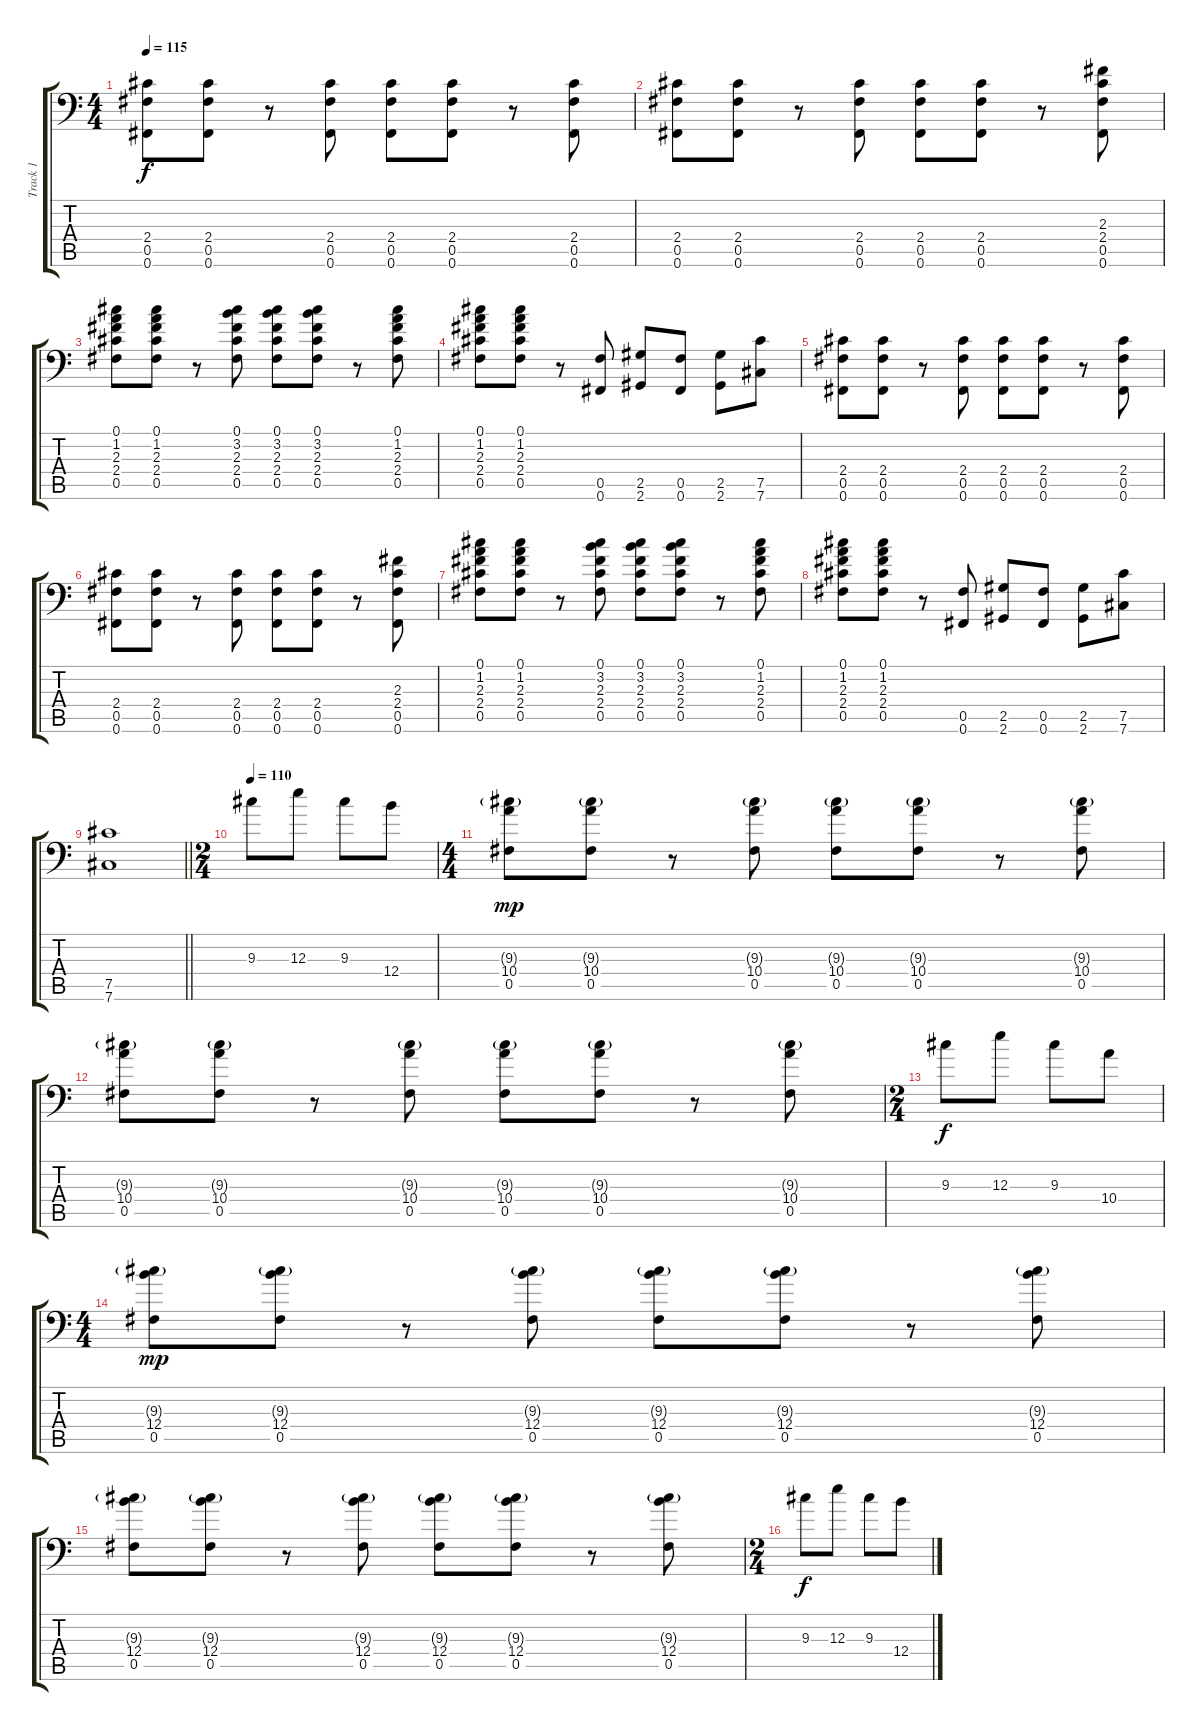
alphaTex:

\track ("Track 1" "Track 1") {instrument distortionguitar}
\staff {score tabs}
\tuning (Db4 Ab3 E3 B2 Gb2 Gb1) {hide}
\ts (4 4)
\tempo 115
\clef f4
\ks c
(2.4 0.5 0.6).8{dy f} (2.4 0.5 0.6).8 r.8 (2.4 0.5 0.6).8 (2.4 0.5 0.6).8 (2.4 0.5 0.6).8 r.8 (2.4 0.5 0.6).8 |
(2.4 0.5 0.6).8 (2.4 0.5 0.6).8 r.8 (2.4 0.5 0.6).8 (2.4 0.5 0.6).8 (2.4 0.5 0.6).8 r.8 (2.3 2.4 0.5 0.6).8 |
(0.1 1.2 2.3 2.4 0.5).8 (0.1 1.2 2.3 2.4 0.5).8 r.8 (0.1 3.2 2.3 2.4 0.5).8 (0.1 3.2 2.3 2.4 0.5).8 (0.1 3.2 2.3 2.4 0.5).8 r.8 (0.1 1.2 2.3 2.4 0.5).8 |
(0.1 1.2 2.3 2.4 0.5).8 (0.1 1.2 2.3 2.4 0.5).8 r.8 (0.5 0.6).8 (2.5 2.6).8 (0.5 0.6).8 (2.5 2.6).8 (7.5 7.6).8 |
(2.4 0.5 0.6).8 (2.4 0.5 0.6).8 r.8 (2.4 0.5 0.6).8 (2.4 0.5 0.6).8 (2.4 0.5 0.6).8 r.8 (2.4 0.5 0.6).8 |
(2.4 0.5 0.6).8 (2.4 0.5 0.6).8 r.8 (2.4 0.5 0.6).8 (2.4 0.5 0.6).8 (2.4 0.5 0.6).8 r.8 (2.3 2.4 0.5 0.6).8 |
(0.1 1.2 2.3 2.4 0.5).8 (0.1 1.2 2.3 2.4 0.5).8 r.8 (0.1 3.2 2.3 2.4 0.5).8 (0.1 3.2 2.3 2.4 0.5).8 (0.1 3.2 2.3 2.4 0.5).8 r.8 (0.1 1.2 2.3 2.4 0.5).8 |
(0.1 1.2 2.3 2.4 0.5).8 (0.1 1.2 2.3 2.4 0.5).8 r.8 (0.5 0.6).8 (2.5 2.6).8 (0.5 0.6).8 (2.5 2.6).8 (7.5 7.6).8 |
\barLineRight lightlight
(7.5 7.6).1 |
\ts (2 4)
\section ("" "")
\tempo 110
9.3.8{volume 10} 12.3.8 9.3.8 12.4.8 |
\ts (4 4)
(9.3{g} 10.4 0.5).8{dy mp} (9.3{g} 10.4 0.5).8 r.8 (9.3{g} 10.4 0.5).8 (9.3{g} 10.4 0.5).8 (9.3{g} 10.4 0.5).8 r.8 (9.3{g} 10.4 0.5).8 |
(9.3{g} 10.4 0.5).8 (9.3{g} 10.4 0.5).8 r.8 (9.3{g} 10.4 0.5).8 (9.3{g} 10.4 0.5).8 (9.3{g} 10.4 0.5).8 r.8 (9.3{g} 10.4 0.5).8 |
\ts (2 4)
9.3.8{dy f} 12.3.8 9.3.8 10.4.8 |
\ts (4 4)
(9.3{g} 12.4 0.5).8{dy mp} (9.3{g} 12.4 0.5).8 r.8 (9.3{g} 12.4 0.5).8 (9.3{g} 12.4 0.5).8 (9.3{g} 12.4 0.5).8 r.8 (9.3{g} 12.4 0.5).8 |
(9.3{g} 12.4 0.5).8 (9.3{g} 12.4 0.5).8 r.8 (9.3{g} 12.4 0.5).8 (9.3{g} 12.4 0.5).8 (9.3{g} 12.4 0.5).8 r.8 (9.3{g} 12.4 0.5).8 |
\ts (2 4)
9.3.8{dy f} 12.3.8 9.3.8 12.4.8
